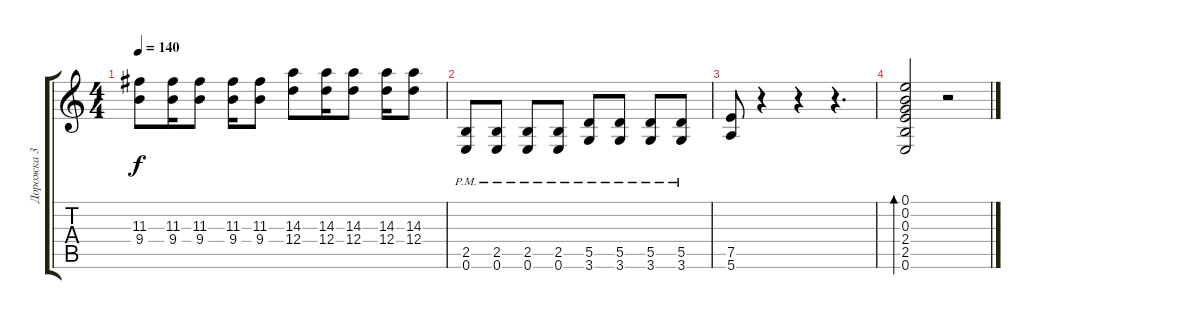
\track ("Дорожка 3" "Дорожка 3") {instrument distortionguitar}
\staff {score tabs}
\tuning (E4 B3 G3 D3 A2 E2) {hide}
\ts (4 4)
\tempo 140
\clef g2
\ks c
(11.3 9.4).8{dy f} (11.3 9.4).16 (11.3 9.4).8 (11.3 9.4).16 (11.3 9.4).8 (14.3 12.4).8 (14.3 12.4).16 (14.3 12.4).8 (14.3 12.4).16 (14.3 12.4).8 |
(2.5{pm} 0.6{pm}).8 (2.5{pm} 0.6{pm}).8 (2.5{pm} 0.6{pm}).8 (2.5{pm} 0.6{pm}).8 (5.5{pm} 3.6{pm}).8 (5.5{pm} 3.6{pm}).8 (5.5{pm} 3.6{pm}).8 (5.5{pm} 3.6{pm}).8 |
(7.5 5.6).8 r.4 r.4 r.4{d} |
(0.1 0.2 0.3 2.4 2.5 0.6).2{bd 120} r.2
